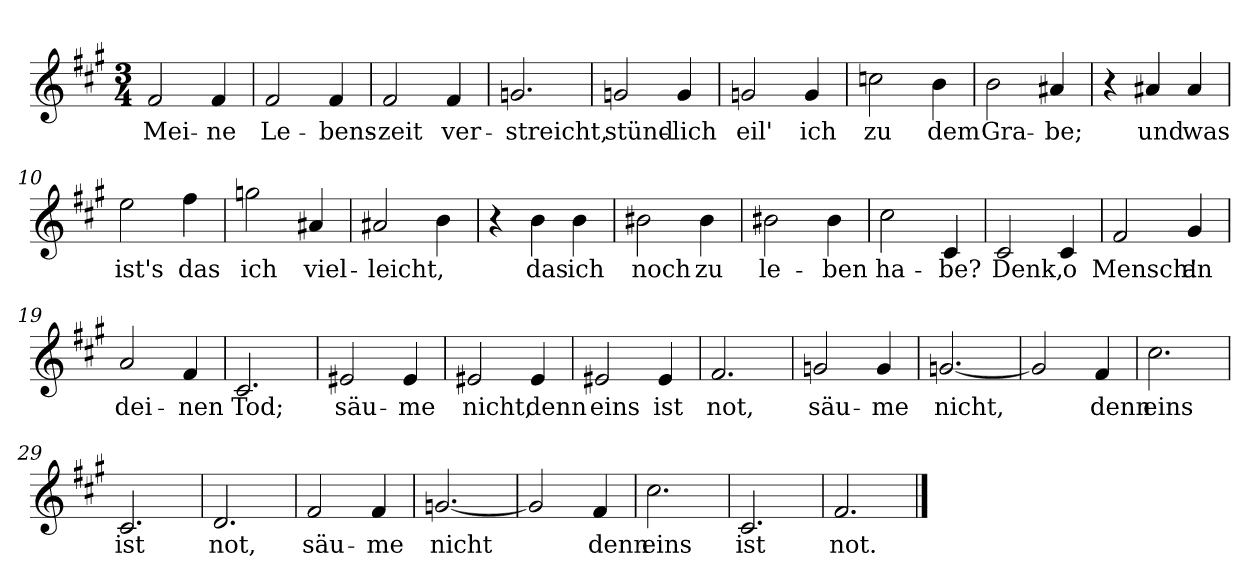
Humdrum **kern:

**kern	**text
*part1	*part1
*staff1	*staff1
*clefG2	*
*k[f#c#g#]	*
*M3/4	*
=1	=1
!	!LO:LY:b
2f#/	Mei-
!	!LO:LY:b
4f#/	-ne
=2	=2
!	!LO:LY:b
2f#/	Le-
!	!LO:LY:b
4f#/	-bens-
=3	=3
!	!LO:LY:b
2f#/	-zeit
!	!LO:LY:b
4f#/	ver-
=4	=4
!	!LO:LY:b
2.gn/	-streicht,
=5	=5
!	!LO:LY:b
2gn/	stünd-
!	!LO:LY:b
4g/	-lich
=6	=6
!	!LO:LY:b
2gn/	eil'
!	!LO:LY:b
4g/	ich
=7	=7
!	!LO:LY:b
2ccn\	zu
!	!LO:LY:b
4b\	dem
=8	=8
!	!LO:LY:b
2b\	Gra-
!	!LO:LY:b
4a#X/	-be;
=9	=9
4r	.
!	!LO:LY:b
4a#X/	und
!	!LO:LY:b
4a#/	was
=10	=10
!	!LO:LY:b
2ee\	ist's
!	!LO:LY:b
4ff#\	das
=11	=11
!	!LO:LY:b
2ggn\	ich
!	!LO:LY:b
4a#X/	viel-
!!LO:LB:g=z
=12	=12
!	!LO:LY:b
2a#X/	-leicht,
4b\	.
=13	=13
4r	.
!	!LO:LY:b
4b\	das
!	!LO:LY:b
4b\	ich
=14	=14
!	!LO:LY:b
2b#X\	noch
!	!LO:LY:b
4b#\	zu
=15	=15
!	!LO:LY:b
2b#X\	le-
!	!LO:LY:b
4b#\	-ben
=16	=16
!	!LO:LY:b
2cc#\	ha-
!	!LO:LY:b
4c#/	-be?
=17	=17
!	!LO:LY:b
2c#/	Denk,
!	!LO:LY:b
4c#/	o
=18	=18
!	!LO:LY:b
2f#/	Mensch!
!	!LO:LY:b
4g#/	an
=19	=19
!	!LO:LY:b
2a/	dei-
!	!LO:LY:b
4f#/	-nen
=20	=20
!	!LO:LY:b
2.c#/	Tod;
=21	=21
!	!LO:LY:b
2e#X/	säu-
!	!LO:LY:b
4e#/	-me
=22	=22
!	!LO:LY:b
2e#X/	nicht,
!	!LO:LY:b
4e#/	denn
!!LO:LB:g=z
=23	=23
!	!LO:LY:b
2e#X/	eins
!	!LO:LY:b
4e#/	ist
=24	=24
!	!LO:LY:b
2.f#/	not,
=25	=25
!	!LO:LY:b
2gn/	säu-
!	!LO:LY:b
4g/	-me
=26	=26
!	!LO:LY:b
[2.gn/	nicht,
=27	=27
2g/]	.
!	!LO:LY:b
4f#/	denn
=28	=28
!	!LO:LY:b
2.cc#\	eins
=29	=29
!	!LO:LY:b
2.c#/	ist
=30	=30
!	!LO:LY:b
2.d/	not,
=31	=31
!	!LO:LY:b
2f#/	säu-
!	!LO:LY:b
4f#/	-me
=32	=32
!	!LO:LY:b
[2.gn/	nicht
=33	=33
2g/]	.
!	!LO:LY:b
4f#/	denn
=34	=34
!	!LO:LY:b
2.cc#\	eins
=35	=35
!	!LO:LY:b
2.c#/	ist
=36	=36
!	!LO:LY:b
2.f#/	not.
==	==
*-	*-
